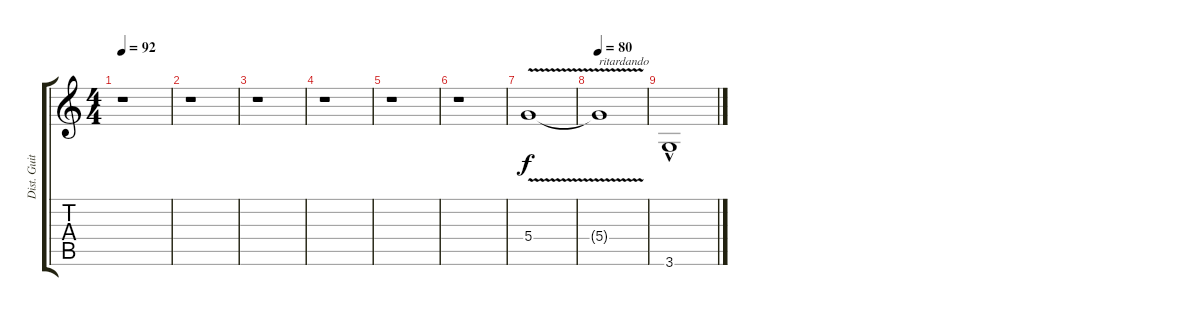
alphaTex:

\track ("Dist. Guitar 1" "Dist. Guit") {instrument distortionguitar}
\staff {score tabs}
\tuning (E4 B3 G3 D3 A2 E2) {hide}
\ts (4 4)
\tempo 92
\clef g2
\ks c
r.1{dy f} |
r.1 |
r.1 |
r.1 |
r.1 |
r.1 |
5.4{v}.1 |
\tempo 80
5.4{t}.1{txt "ritardando"} |
3.6{hac}.1{volume 1}
